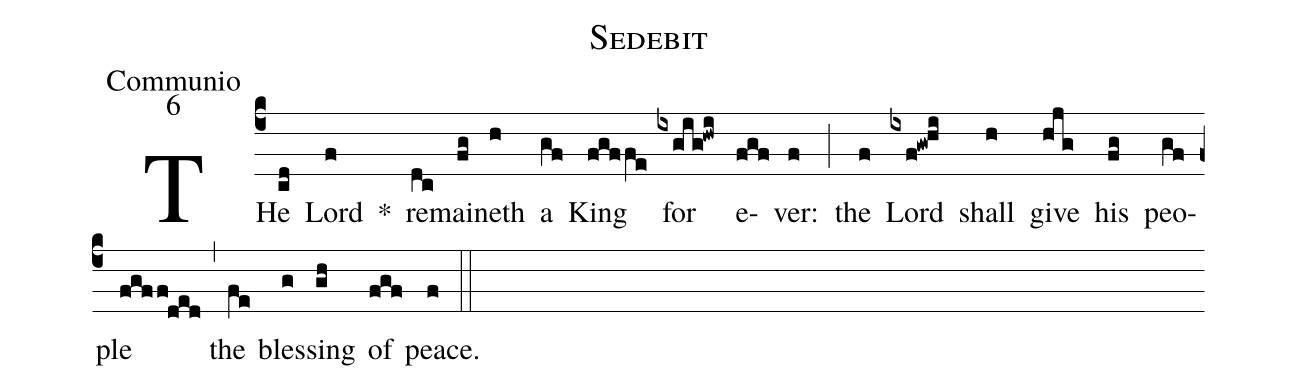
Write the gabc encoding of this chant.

name:Sedebit;
office-part:Communio;
mode:6;
%%
(c4) THe(cd) Lord(f) *() re(dc)mai(fg)neth(h) a(gf) King(fgffe) for(ixgig!hwi) e(fgf)ver:(f) (;) the(f) Lord(ixf!gw!hi) shall(h) give(hjg) his(fg) peo(gf)ple(fgff!ded) (,) the(fe) bles(g)sing(gh) of(fgf) peace.(f) (::)
